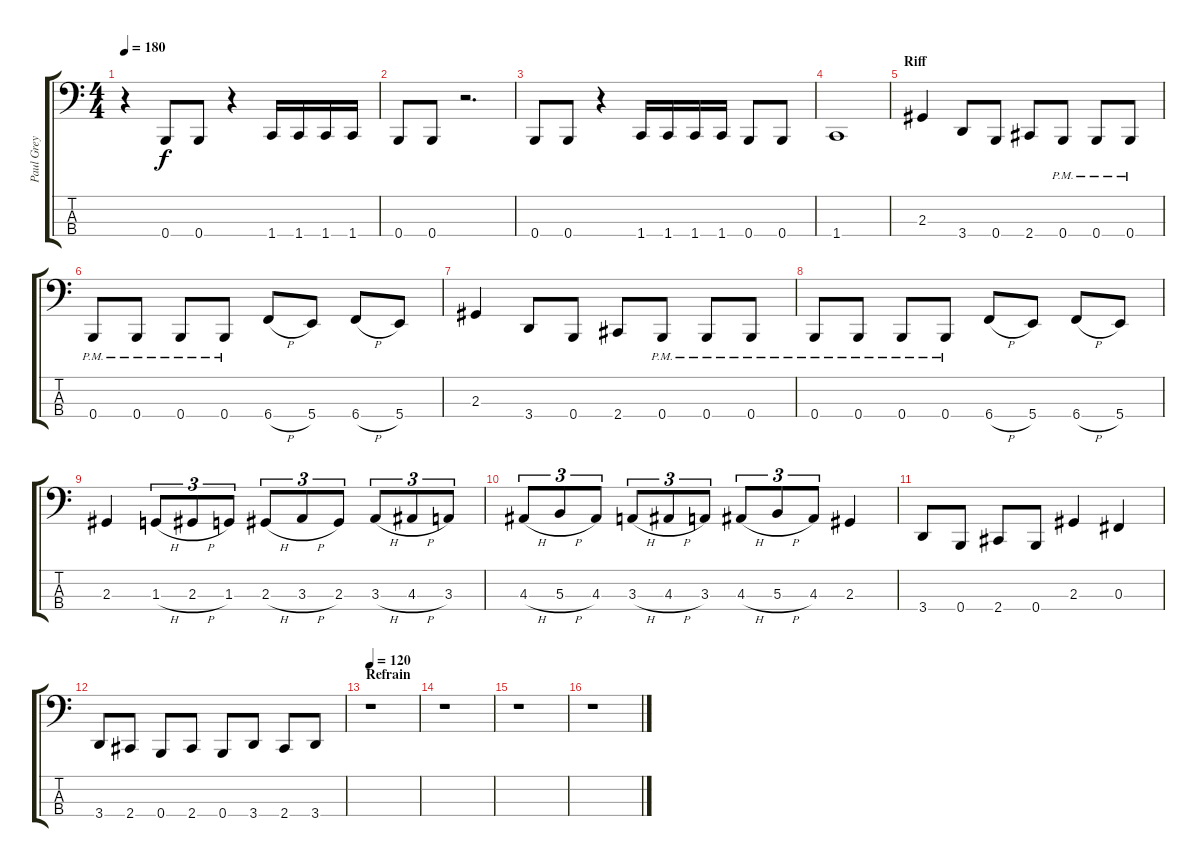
\track ("Paul Grey" "Paul Grey") {instrument electricbassfinger}
\staff {score tabs}
\tuning (E2 B1 Gb1 B0) {hide}
\ts (4 4)
\tempo 180
\clef f4
\ks c
r.4{dy f} 0.4.8 0.4.8 r.4 1.4.16 1.4.16 1.4.16 1.4.16 |
0.4.8 0.4.8 r.2{d} |
0.4.8 0.4.8 r.4 1.4.16 1.4.16 1.4.16 1.4.16 0.4.8 0.4.8 |
1.4.1 |
\section ("" "Riff")
2.3.4 3.4.8 0.4.8 2.4.8 0.4{pm}.8 0.4{pm}.8 0.4{pm}.8 |
0.4{pm}.8 0.4{pm}.8 0.4{pm}.8 0.4{pm}.8 6.4{h}.8 5.4.8 6.4{h}.8 5.4.8 |
2.3.4 3.4.8 0.4.8 2.4.8 0.4{pm}.8 0.4{pm}.8 0.4{pm}.8 |
0.4{pm}.8 0.4{pm}.8 0.4{pm}.8 0.4{pm}.8 6.4{h}.8 5.4.8 6.4{h}.8 5.4.8 |
2.3.4 1.3{h}.8{tu (3 2)} 2.3{h}.8{tu (3 2)} 1.3.8{tu (3 2)} 2.3{h}.8{tu (3 2)} 3.3{h}.8{tu (3 2)} 2.3.8{tu (3 2)} 3.3{h}.8{tu (3 2)} 4.3{h}.8{tu (3 2)} 3.3.8{tu (3 2)} |
4.3{h}.8{tu (3 2)} 5.3{h}.8{tu (3 2)} 4.3.8{tu (3 2)} 3.3{h}.8{tu (3 2)} 4.3{h}.8{tu (3 2)} 3.3.8{tu (3 2)} 4.3{h}.8{tu (3 2)} 5.3{h}.8{tu (3 2)} 4.3.8{tu (3 2)} 2.3.4 |
3.4.8 0.4.8 2.4.8 0.4.8 2.3.4 0.3.4 |
3.4.8 2.4.8 0.4.8 2.4.8 0.4.8 3.4.8 2.4.8 3.4.8 |
\section ("" "Refrain")
\tempo 120
r.1 |
r.1 |
r.1 |
r.1
